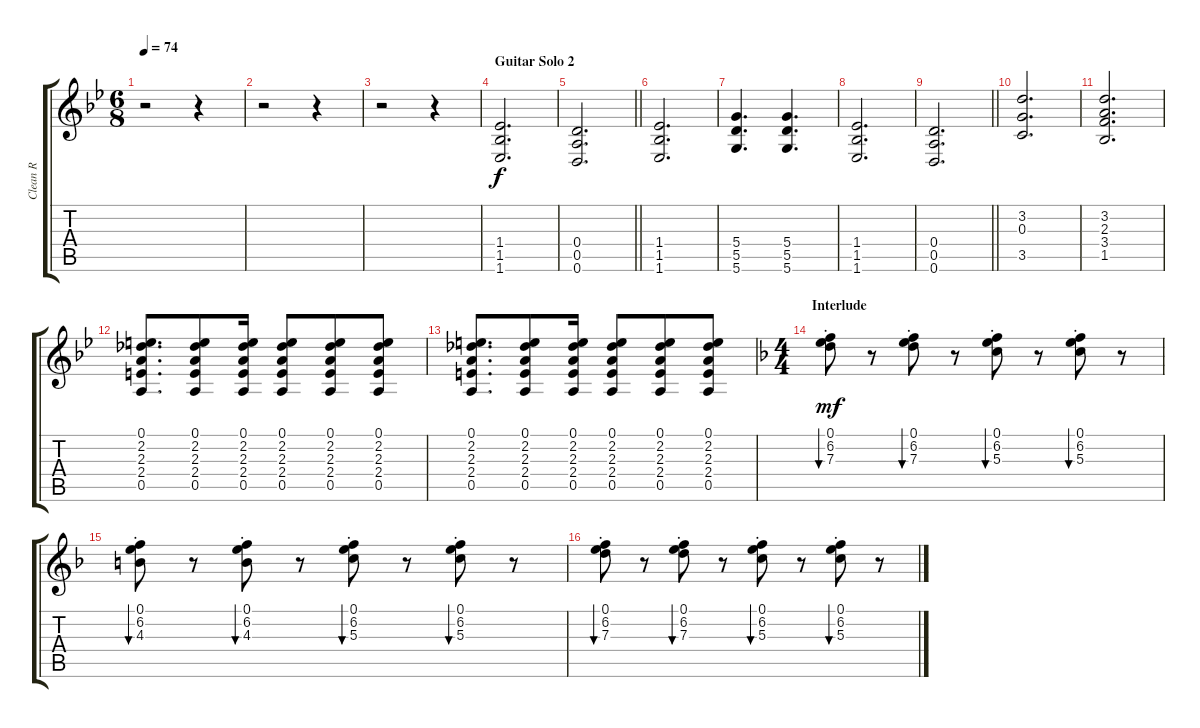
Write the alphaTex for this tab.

\track ("Clean R" "Clean R") {instrument electricguitarjazz}
\staff {score tabs}
\tuning (E4 B3 G3 D3 A2 D2) {hide}
\ts (6 8)
\tempo 74
\clef g2
\ks bb
r.2{dy p} r.4 |
r.2 r.4 |
r.2 r.4 |
\section ("" "Guitar Solo 2")
(1.4 1.5 1.6).2{d dy f} |
\barLineRight lightlight
(0.4 0.5 0.6).2{d} |
(1.4 1.5 1.6).2{d} |
(5.4 5.5 5.6).4{d} (5.4 5.5 5.6).4{d} |
(1.4 1.5 1.6).2{d} |
\barLineRight lightlight
(0.4 0.5 0.6).2{d} |
(3.2 0.3 3.5).2{d} |
(3.2 2.3 3.4 1.5).2{d} |
(0.1 2.2 2.3 2.4 0.5).8{d} (0.1 2.2 2.3 2.4 0.5).8 (0.1 2.2 2.3 2.4 0.5).16 (0.1 2.2 2.3 2.4 0.5).8 (0.1 2.2 2.3 2.4 0.5).8 (0.1 2.2 2.3 2.4 0.5).8 |
(0.1 2.2 2.3 2.4 0.5).8{d} (0.1 2.2 2.3 2.4 0.5).8 (0.1 2.2 2.3 2.4 0.5).16 (0.1 2.2 2.3 2.4 0.5).8 (0.1 2.2 2.3 2.4 0.5).8 (0.1 2.2 2.3 2.4 0.5).8 |
\ts (4 4)
\section ("" "Interlude")
\ks f
(0.1{st} 6.2{st} 7.3{st}).8{bu 240 dy mf} r.8 (0.1{st} 6.2{st} 7.3{st}).8{bu 240} r.8 (0.1{st} 6.2{st} 5.3{st}).8{bu 240} r.8 (0.1{st} 6.2{st} 5.3{st}).8{bu 240} r.8 |
(0.1{st} 6.2{st} 4.3{st}).8{bu 240} r.8 (0.1{st} 6.2{st} 4.3{st}).8{bu 240} r.8 (0.1{st} 6.2{st} 5.3{st}).8{bu 240} r.8 (0.1{st} 6.2{st} 5.3{st}).8{bu 240} r.8 |
(0.1{st} 6.2{st} 7.3{st}).8{bu 240} r.8 (0.1{st} 6.2{st} 7.3{st}).8{bu 240} r.8 (0.1{st} 6.2{st} 5.3{st}).8{bu 240} r.8 (0.1{st} 6.2{st} 5.3{st}).8{bu 240} r.8
